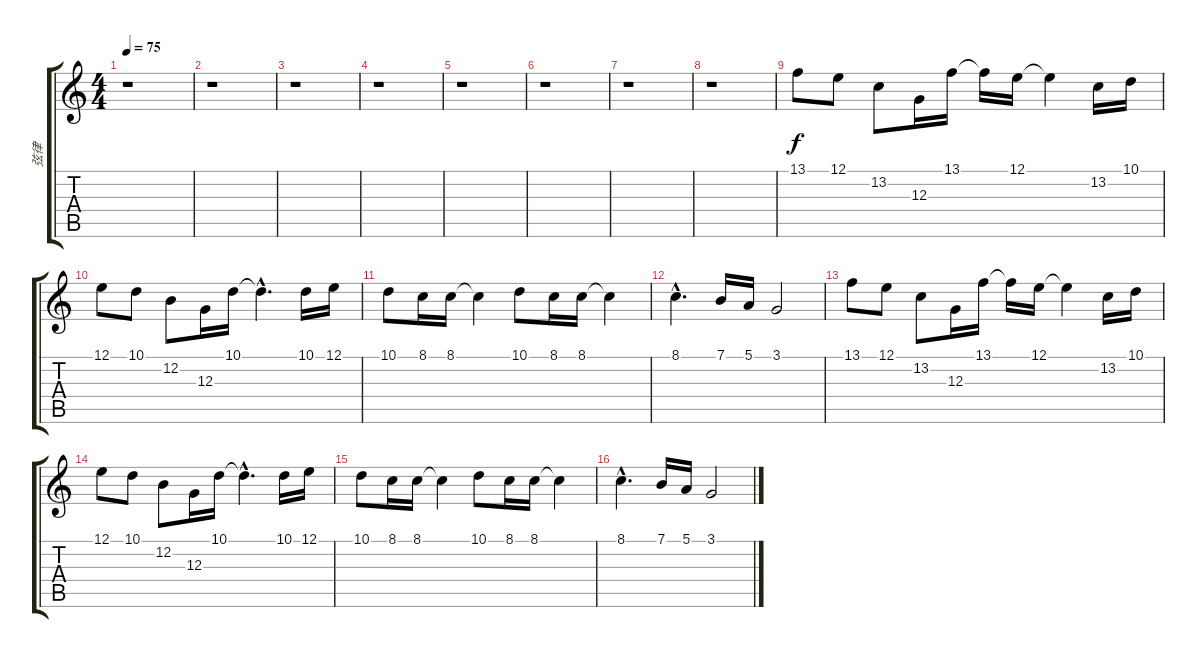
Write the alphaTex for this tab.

\track ("弦律" "弦律") {instrument electricgrandpiano}
\staff {score tabs}
\tuning (E4 B3 G3 D3 A2 E2) {hide}
\ts (4 4)
\tempo 75
\clef g2
\ks c
r.1{dy f instrument electricgrandpiano} |
r.1 |
r.1 |
r.1 |
r.1 |
r.1 |
r.1 |
r.1 |
13.1.8 12.1.8 13.2.8 12.3.16 13.1.16 13.1{t}.16 12.1.16 12.1{t}.4 13.2.16 10.1.16 |
12.1.8 10.1.8 12.2.8 12.3.16 10.1.16 10.1{hac t}.4{d} 10.1.16 12.1.16 |
10.1.8 8.1.16 8.1.16 8.1{t}.4 10.1.8 8.1.16 8.1.16 8.1{t}.4 |
8.1{hac}.4{d} 7.1.16 5.1.16 3.1.2 |
13.1.8 12.1.8 13.2.8 12.3.16 13.1.16 13.1{t}.16 12.1.16 12.1{t}.4 13.2.16 10.1.16 |
12.1.8 10.1.8 12.2.8 12.3.16 10.1.16 10.1{hac t}.4{d} 10.1.16 12.1.16 |
10.1.8 8.1.16 8.1.16 8.1{t}.4 10.1.8 8.1.16 8.1.16 8.1{t}.4 |
8.1{hac}.4{d} 7.1.16 5.1.16 3.1.2
